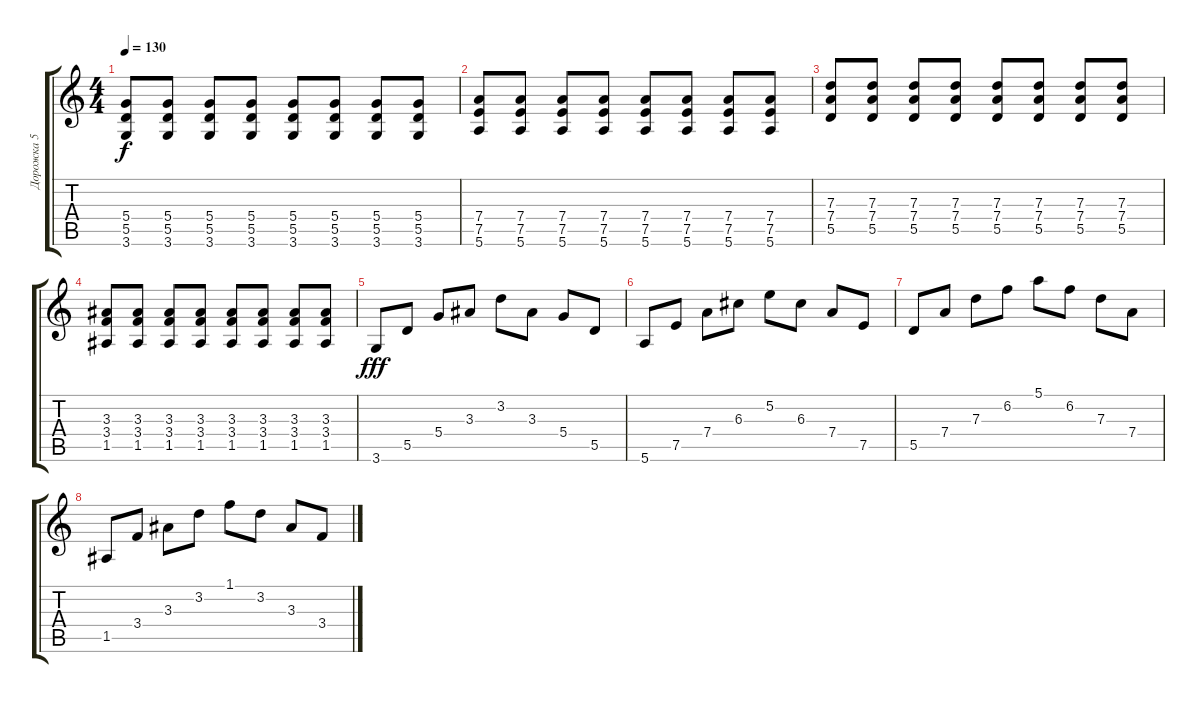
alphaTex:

\track ("Дорожка 5" "Дорожка 5") {instrument distortionguitar}
\staff {score tabs}
\tuning (E4 B3 G3 D3 A2 E2) {hide}
\ts (4 4)
\tempo 130
\clef g2
\ks c
(5.4 5.5 3.6).8{dy f} (5.4 5.5 3.6).8 (5.4 5.5 3.6).8 (5.4 5.5 3.6).8 (5.4 5.5 3.6).8 (5.4 5.5 3.6).8 (5.4 5.5 3.6).8 (5.4 5.5 3.6).8 |
(7.4 7.5 5.6).8 (7.4 7.5 5.6).8 (7.4 7.5 5.6).8 (7.4 7.5 5.6).8 (7.4 7.5 5.6).8 (7.4 7.5 5.6).8 (7.4 7.5 5.6).8 (7.4 7.5 5.6).8 |
(7.3 7.4 5.5).8 (7.3 7.4 5.5).8 (7.3 7.4 5.5).8 (7.3 7.4 5.5).8 (7.3 7.4 5.5).8 (7.3 7.4 5.5).8 (7.3 7.4 5.5).8 (7.3 7.4 5.5).8 |
(3.3 3.4 1.5).8 (3.3 3.4 1.5).8 (3.3 3.4 1.5).8 (3.3 3.4 1.5).8 (3.3 3.4 1.5).8 (3.3 3.4 1.5).8 (3.3 3.4 1.5).8 (3.3 3.4 1.5).8 |
3.6.8{dy fff} 5.5.8 5.4.8 3.3.8 3.2.8 3.3.8 5.4.8 5.5.8 |
5.6.8 7.5.8 7.4.8 6.3.8 5.2.8 6.3.8 7.4.8 7.5.8 |
5.5.8 7.4.8 7.3.8 6.2.8 5.1.8 6.2.8 7.3.8 7.4.8 |
1.5.8 3.4.8 3.3.8 3.2.8 1.1.8 3.2.8 3.3.8 3.4.8
